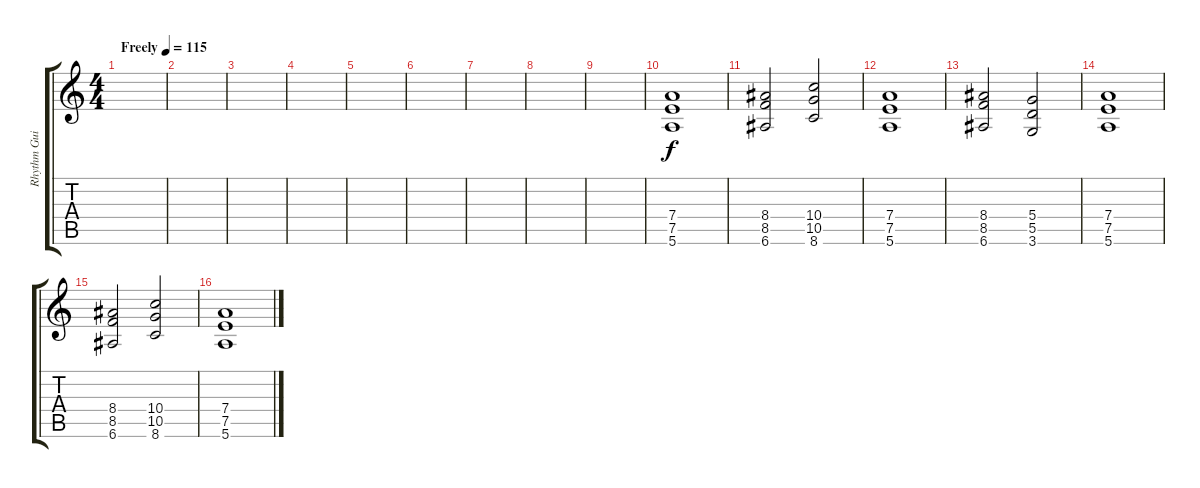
\track ("Rhythm Guitar 2" "Rhythm Gui") {instrument overdrivenguitar}
\staff {score tabs}
\tuning (E4 B3 G3 D3 A2 E2) {hide}
\ts (4 4)
\tempo (115 "Freely")
\clef g2
\ks c
|
|
|
|
|
|
|
|
|
(7.4 7.5 5.6).1 |
(8.4 8.5 6.6).2 (10.4 10.5 8.6).2 |
(7.4 7.5 5.6).1 |
(8.4 8.5 6.6).2 (5.4 5.5 3.6).2 |
(7.4 7.5 5.6).1 |
(8.4 8.5 6.6).2 (10.4 10.5 8.6).2 |
(7.4 7.5 5.6).1
